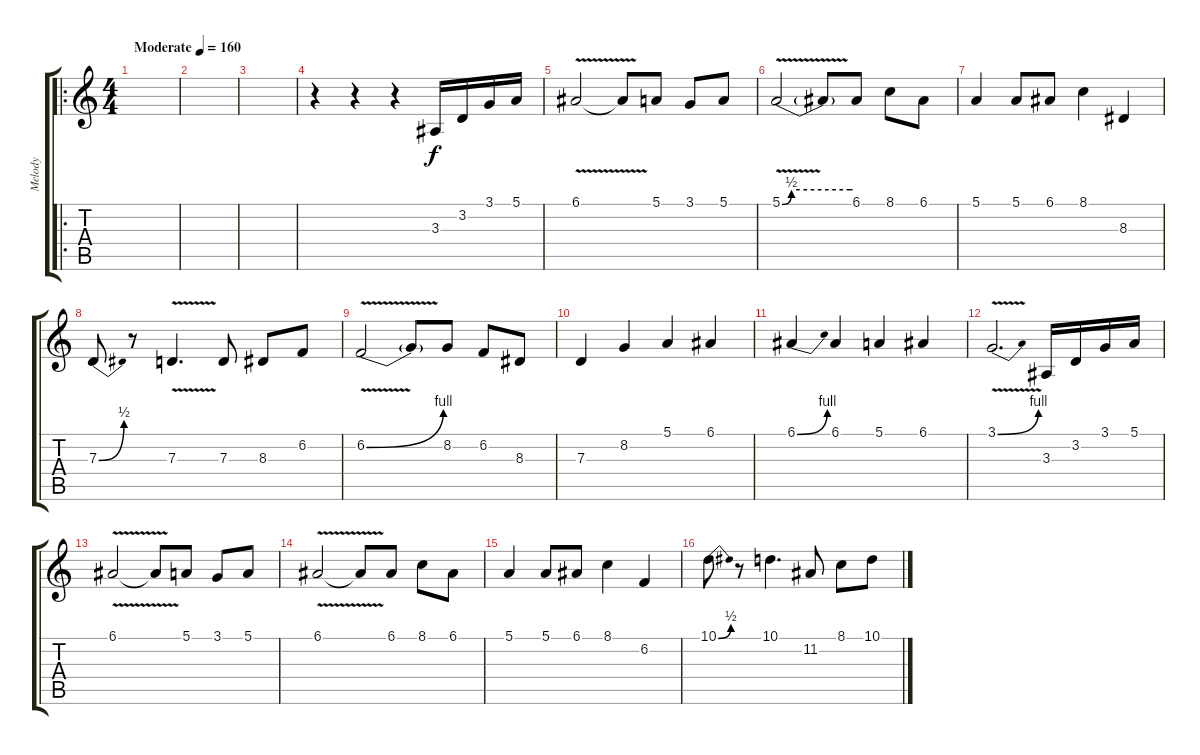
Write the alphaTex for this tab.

\track ("Melody" "Melody") {instrument lead8bassandlead}
\staff {score tabs}
\tuning (E4 B3 G3 D3 A2 E2) {hide}
\ro
\ts (4 4)
\tempo (160 "Moderate")
\clef g2
\ks c
|
|
|
r.4 r.4 r.4 3.3.16 3.2.16 3.1.16 5.1.16 |
6.1{v}.2 6.1{t}.8 5.1.8 3.1.8 5.1.8 |
5.1{be (custom 0 0 8 2 15 2 58 2 60 2) v}.2 5.1{t}.8 6.1.8 8.1.8 6.1.8 |
5.1.4 5.1.8 6.1.8 8.1.4 8.3.4 |
7.3{be (bend 0 0 60 2)}.8 r.8 7.3{v}.4{d} 7.3.8 8.3.8 6.2.8 |
6.2{be (bend 0 0 60 4) v}.2 6.2{t}.8 8.2.8 6.2.8 8.3.8 |
7.3.4 8.2.4 5.1.4 6.1.4 |
6.1{be (bend 0 0 60 4)}.4 6.1.4 5.1.4 6.1.4 |
3.1{be (bend 0 0 60 4) v}.2{d} 3.3.16 3.2.16 3.1.16 5.1.16 |
6.1{v}.2 6.1{t}.8 5.1.8 3.1.8 5.1.8 |
6.1{v}.2 6.1{t}.8 6.1.8 8.1.8 6.1.8 |
5.1.4 5.1.8 6.1.8 8.1.4 6.2.4 |
10.1{be (bend 0 0 60 2)}.8 r.8 10.1.4{d} 11.2.8 8.1.8 10.1.8
